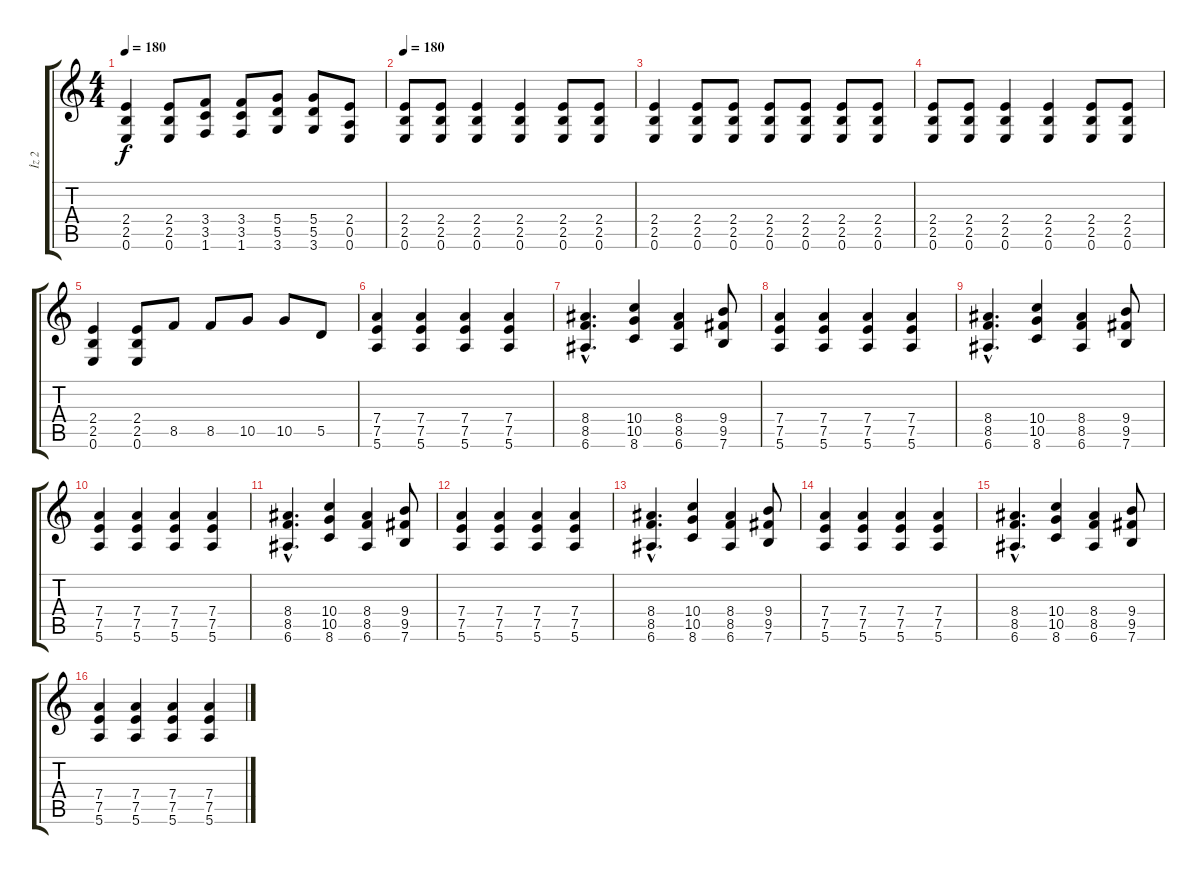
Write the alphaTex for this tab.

\track ("İz 2" "İz 2") {instrument overdrivenguitar}
\staff {score tabs}
\tuning (E4 B3 G3 D3 A2 E2) {hide}
\ts (4 4)
\tempo 180
\clef g2
\ks c
(2.4 2.5 0.6).4{dy f} (2.4 2.5 0.6).8 (3.4 3.5 1.6).8 (3.4 3.5 1.6).8 (5.4 5.5 3.6).8 (5.4 5.5 3.6).8 (2.4 0.5 0.6).8 |
\tempo 180
(2.4 2.5 0.6).8 (2.4 2.5 0.6).8 (2.4 2.5 0.6).4 (2.4 2.5 0.6).4 (2.4 2.5 0.6).8 (2.4 2.5 0.6).8 |
(2.4 2.5 0.6).4 (2.4 2.5 0.6).8 (2.4 2.5 0.6).8 (2.4 2.5 0.6).8 (2.4 2.5 0.6).8 (2.4 2.5 0.6).8 (2.4 2.5 0.6).8 |
(2.4 2.5 0.6).8 (2.4 2.5 0.6).8 (2.4 2.5 0.6).4 (2.4 2.5 0.6).4 (2.4 2.5 0.6).8 (2.4 2.5 0.6).8 |
(2.4 2.5 0.6).4 (2.4 2.5 0.6).8 8.5.8 8.5.8 10.5.8 10.5.8 5.5.8 |
(7.4 7.5 5.6).4 (7.4 7.5 5.6).4 (7.4 7.5 5.6).4 (7.4 7.5 5.6).4 |
(8.4{hac} 8.5{hac} 6.6{hac}).4{d} (10.4 10.5 8.6).4 (8.4 8.5 6.6).4 (9.4 9.5 7.6).8 |
(7.4 7.5 5.6).4 (7.4 7.5 5.6).4 (7.4 7.5 5.6).4 (7.4 7.5 5.6).4 |
(8.4{hac} 8.5{hac} 6.6{hac}).4{d} (10.4 10.5 8.6).4 (8.4 8.5 6.6).4 (9.4 9.5 7.6).8 |
(7.4 7.5 5.6).4 (7.4 7.5 5.6).4 (7.4 7.5 5.6).4 (7.4 7.5 5.6).4 |
(8.4{hac} 8.5{hac} 6.6{hac}).4{d} (10.4 10.5 8.6).4 (8.4 8.5 6.6).4 (9.4 9.5 7.6).8 |
(7.4 7.5 5.6).4 (7.4 7.5 5.6).4 (7.4 7.5 5.6).4 (7.4 7.5 5.6).4 |
(8.4{hac} 8.5{hac} 6.6{hac}).4{d} (10.4 10.5 8.6).4 (8.4 8.5 6.6).4 (9.4 9.5 7.6).8 |
(7.4 7.5 5.6).4 (7.4 7.5 5.6).4 (7.4 7.5 5.6).4 (7.4 7.5 5.6).4 |
(8.4{hac} 8.5{hac} 6.6{hac}).4{d} (10.4 10.5 8.6).4 (8.4 8.5 6.6).4 (9.4 9.5 7.6).8 |
(7.4 7.5 5.6).4 (7.4 7.5 5.6).4 (7.4 7.5 5.6).4 (7.4 7.5 5.6).4
